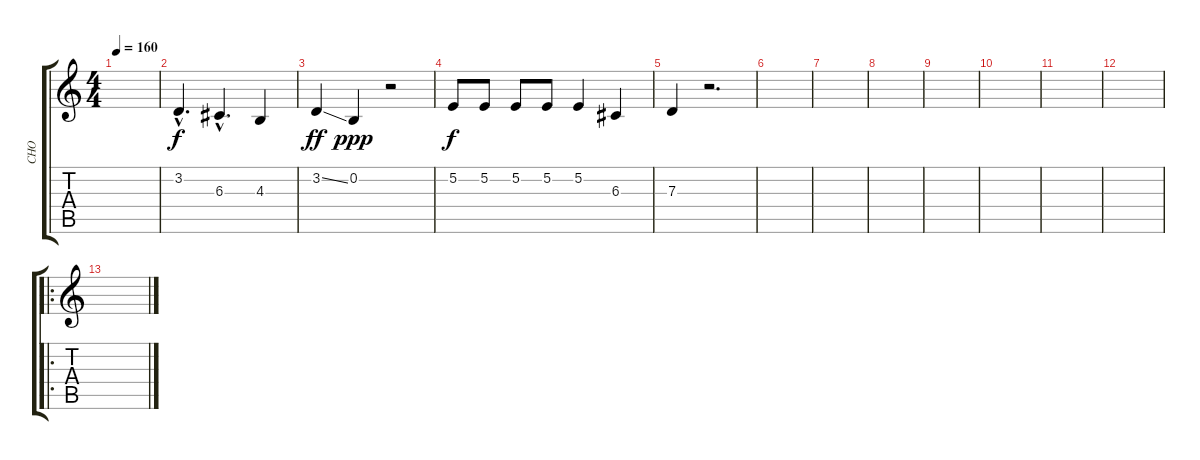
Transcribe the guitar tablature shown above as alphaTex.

\track ("CHO" "CHO") {instrument tuba}
\staff {score tabs}
\tuning (E4 B3 G3 D3 A2 E2) {hide}
\ts (4 4)
\tempo 160
\clef g2
\ks c
|
3.2{hac}.4{d} 6.3{hac}.4{d} 4.3.4 |
3.2{ss}.4{dy ff} 0.2.4{dy ppp} r.2 |
5.2.8{dy f} 5.2.8 5.2.8 5.2.8 5.2.4 6.3.4 |
7.3.4 r.2{d} |
|
|
|
|
|
|
|
\ro
